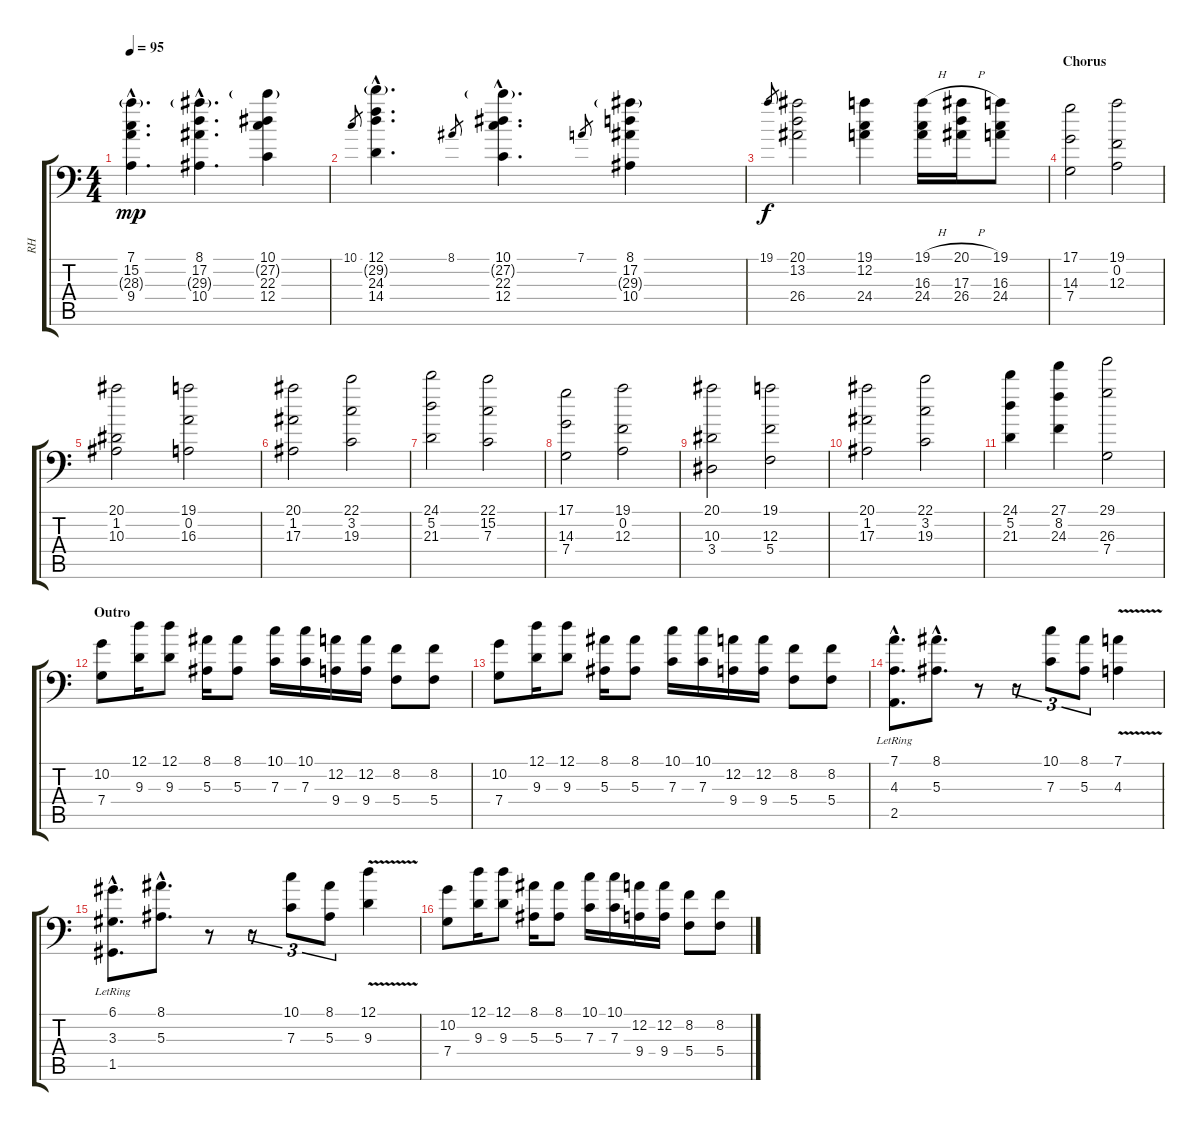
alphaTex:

\track ("RH" "RH") {instrument stringensemble1}
\staff {score tabs}
\tuning (D4 A3 F3 C3 G2 Bb1) {hide}
\ts (4 4)
\tempo 95
\clef f4
\ks c
(7.1{hac} 15.2{hac} 28.3{g hac} 9.4{hac}).4{d dy mp} (8.1{hac} 17.2{hac} 29.3{g hac} 10.4{hac}).4{d} (10.1 27.2{g} 22.3 12.4).4 |
10.1.8{gr} (12.1{hac} 29.2{g hac} 24.3{hac} 14.4{hac}).4{d} 8.1.8{gr} (10.1{hac} 27.2{g hac} 22.3{hac} 12.4{hac}).4{d} 7.1.8{gr} (8.1 17.2 29.3{g} 10.4).4 |
19.1.8{gr dy f} (20.1 13.2 26.4).2 (19.1 12.2 24.4).4 (19.1{h} 16.3 24.4).16 (20.1{h} 17.3 26.4).16 (19.1 16.3 24.4).8 |
\section ("" "Chorus")
(17.1 14.3 7.4).2{volume 10} (19.1 0.2 12.3).2 |
(20.1 1.2 10.3).2 (19.1 0.2 16.3).2 |
(20.1 1.2 17.3).2 (22.1 3.2 19.3).2 |
(24.1 5.2 21.3).2 (22.1 15.2 7.3).2 |
(17.1 14.3 7.4).2 (19.1 0.2 12.3).2 |
(20.1 10.3 3.4).2 (19.1 12.3 5.4).2 |
(20.1 1.2 17.3).2 (22.1 3.2 19.3).2 |
(24.1 5.2 21.3).4 (27.1 8.2 24.3).4 (29.1 26.3 7.4).2 |
\section ("" "Outro")
(10.2 7.4).8{volume 12 instrument stringensemble1} (12.1 9.3).16 (12.1 9.3).8 (8.1 5.3).16 (8.1 5.3).8 (10.1 7.3).16 (10.1 7.3).16 (12.2 9.4).16 (12.2 9.4).16 (8.2 5.4).8 (8.2 5.4).8 |
(10.2 7.4).8 (12.1 9.3).16 (12.1 9.3).8 (8.1 5.3).16 (8.1 5.3).8 (10.1 7.3).16 (10.1 7.3).16 (12.2 9.4).16 (12.2 9.4).16 (8.2 5.4).8 (8.2 5.4).8 |
(7.1{hac} 4.3{hac} 2.5{hac lr}).8{d} (8.1{hac} 5.3{hac}).8{d} r.8 r.8{tu (3 2)} (10.1 7.3).8{tu (3 2)} (8.1 5.3).8{tu (3 2)} (7.1{v} 4.3{v}).4 |
(6.1{hac} 3.3{hac} 1.5{hac lr}).8{d} (8.1{hac} 5.3{hac}).8{d} r.8 r.8{tu (3 2)} (10.1 7.3).8{tu (3 2)} (8.1 5.3).8{tu (3 2)} (12.1{v} 9.3{v}).4 |
(10.2 7.4).8{volume 12 instrument stringensemble1} (12.1 9.3).16 (12.1 9.3).8 (8.1 5.3).16 (8.1 5.3).8 (10.1 7.3).16 (10.1 7.3).16 (12.2 9.4).16 (12.2 9.4).16 (8.2 5.4).8 (8.2 5.4).8
